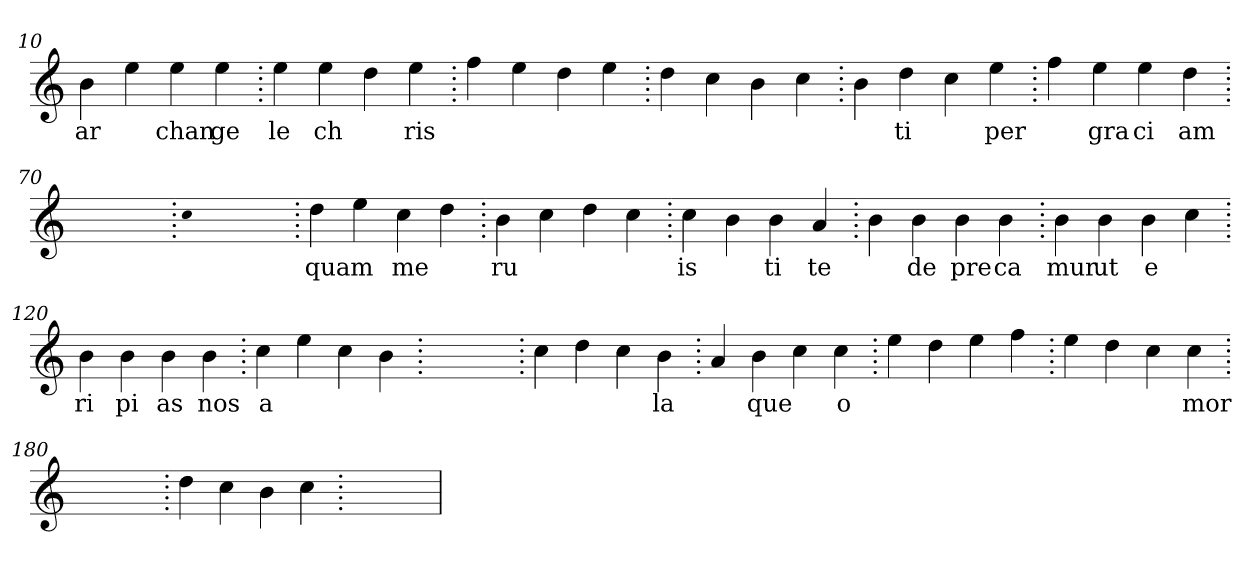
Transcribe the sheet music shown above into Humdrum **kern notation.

**kern	**text
*part1	*part1
*staff1	*staff1
*clefG2	*
=10.	=10.
4b	ar
4ee	.
4ee	chan
4ee	ge
=20.	=20.
4ee	le
4ee	ch
4dd	.
4ee	ris
=30.	=30.
4ff	.
4ee	.
4dd	.
4ee	.
=40.	=40.
4dd	.
4cc	.
4b	.
4cc	.
=50.	=50.
4b	.
4dd	ti
4cc	.
4ee	per
=60.	=60.
4ff	.
4ee	gra
4ee	ci
4dd	am
=70.	=70.
1ryy	.
=70.	=70.
qqcc	.
1ryy	.
=70.	=70.
4dd	quam
4ee	.
4cc	me
4dd	.
=80.	=80.
4b	ru
4cc	.
4dd	.
4cc	.
=90.	=90.
4cc	is
4b	.
4b	ti
4a	te
=100.	=100.
4b	.
4b	de
4b	pre
4b	ca
=110.	=110.
4b	mur
4b	ut
4b	e
4cc	.
=120.	=120.
4b	ri
4b	pi
4b	as
4b	nos
=130.	=130.
4cc	a
4ee	.
4cc	.
4b	.
=140.	=140.
1ryy	.
=140.	=140.
4cc	.
4dd	.
4cc	.
4b	la
=150.	=150.
4a	.
4b	que
4cc	.
4cc	o
=160.	=160.
4ee	.
4dd	.
4ee	.
4ff	.
=170.	=170.
4ee	.
4dd	.
4cc	.
4cc	mor
=180.	=180.
1ryy	.
=180.	=180.
4dd	.
4cc	.
4b	.
4cc	.
=190.	=190.
1ryy	.
=	=
*-	*-
